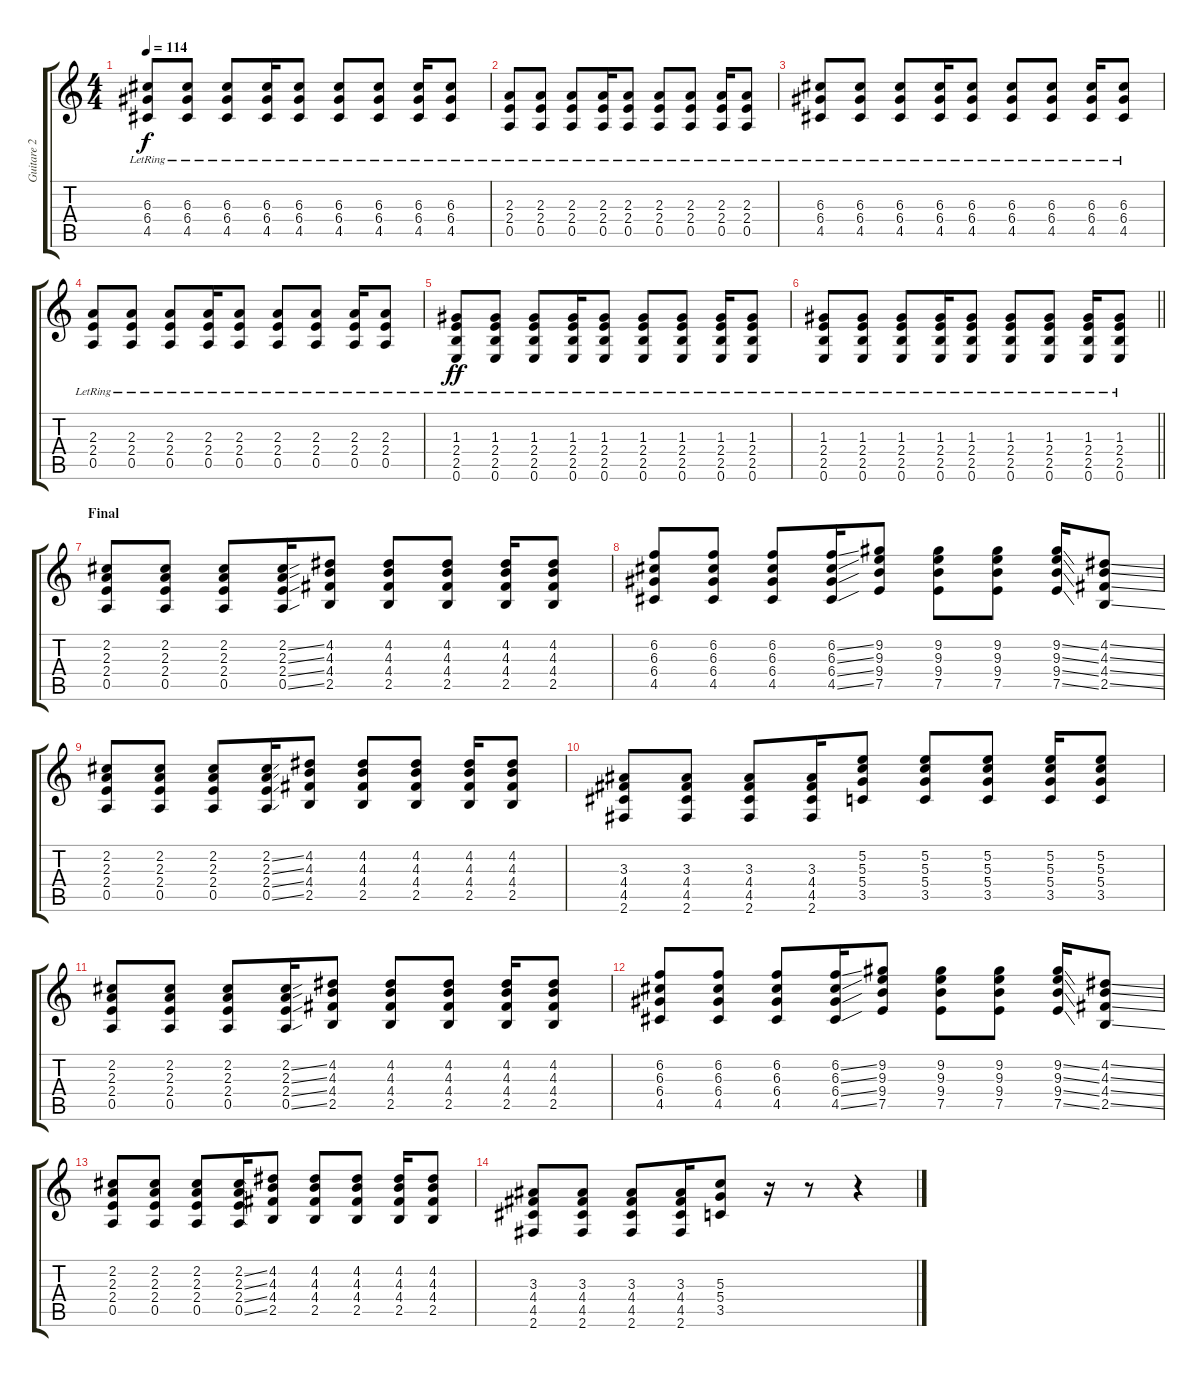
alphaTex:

\track ("Guitare 2" "Guitare 2") {instrument overdrivenguitar}
\staff {score tabs}
\tuning (E4 B3 G3 D3 A2 E2) {hide}
\ts (4 4)
\tempo 114
\clef g2
\ks c
(6.3{lr} 6.4{lr} 4.5{lr}).8{dy f} (6.3{lr} 6.4{lr} 4.5{lr}).8 (6.3{lr} 6.4{lr} 4.5{lr}).8 (6.3{lr} 6.4{lr} 4.5{lr}).16 (6.3{lr} 6.4{lr} 4.5{lr}).8 (6.3{lr} 6.4{lr} 4.5{lr}).8 (6.3{lr} 6.4{lr} 4.5{lr}).8 (6.3{lr} 6.4{lr} 4.5{lr}).16 (6.3{lr} 6.4{lr} 4.5{lr}).8 |
(2.3{lr} 2.4{lr} 0.5{lr}).8 (2.3{lr} 2.4{lr} 0.5{lr}).8 (2.3{lr} 2.4{lr} 0.5{lr}).8 (2.3{lr} 2.4{lr} 0.5{lr}).16 (2.3{lr} 2.4{lr} 0.5{lr}).8 (2.3{lr} 2.4{lr} 0.5{lr}).8 (2.3{lr} 2.4{lr} 0.5{lr}).8 (2.3{lr} 2.4{lr} 0.5{lr}).16 (2.3{lr} 2.4{lr} 0.5{lr}).8 |
(6.3{lr} 6.4{lr} 4.5{lr}).8 (6.3{lr} 6.4{lr} 4.5{lr}).8 (6.3{lr} 6.4{lr} 4.5{lr}).8 (6.3{lr} 6.4{lr} 4.5{lr}).16 (6.3{lr} 6.4{lr} 4.5{lr}).8 (6.3{lr} 6.4{lr} 4.5{lr}).8 (6.3{lr} 6.4{lr} 4.5{lr}).8 (6.3{lr} 6.4{lr} 4.5{lr}).16 (6.3{lr} 6.4{lr} 4.5{lr}).8 |
(2.3{lr} 2.4{lr} 0.5{lr}).8 (2.3{lr} 2.4{lr} 0.5{lr}).8 (2.3{lr} 2.4{lr} 0.5{lr}).8 (2.3{lr} 2.4{lr} 0.5{lr}).16 (2.3{lr} 2.4{lr} 0.5{lr}).8 (2.3{lr} 2.4{lr} 0.5{lr}).8 (2.3{lr} 2.4{lr} 0.5{lr}).8 (2.3{lr} 2.4{lr} 0.5{lr}).16 (2.3{lr} 2.4{lr} 0.5{lr}).8 |
(1.3{lr} 2.4{lr} 2.5{lr} 0.6).8{dy ff} (1.3{lr} 2.4{lr} 2.5{lr} 0.6).8 (1.3{lr} 2.4{lr} 2.5{lr} 0.6).8 (1.3{lr} 2.4{lr} 2.5{lr} 0.6).16 (1.3{lr} 2.4{lr} 2.5{lr} 0.6).8 (1.3{lr} 2.4{lr} 2.5{lr} 0.6).8 (1.3{lr} 2.4{lr} 2.5{lr} 0.6).8 (1.3{lr} 2.4{lr} 2.5{lr} 0.6).16 (1.3{lr} 2.4{lr} 2.5{lr} 0.6).8 |
\barLineRight lightlight
(1.3{lr} 2.4{lr} 2.5{lr} 0.6).8 (1.3{lr} 2.4{lr} 2.5{lr} 0.6).8 (1.3{lr} 2.4{lr} 2.5{lr} 0.6).8 (1.3{lr} 2.4{lr} 2.5{lr} 0.6).16 (1.3{lr} 2.4{lr} 2.5{lr} 0.6).8 (1.3{lr} 2.4{lr} 2.5{lr} 0.6).8 (1.3{lr} 2.4{lr} 2.5{lr} 0.6).8 (1.3{lr} 2.4{lr} 2.5{lr} 0.6).16 (1.3{lr} 2.4{lr} 2.5{lr} 0.6).8 |
\section ("" "Final")
(2.2 2.3 2.4 0.5).8 (2.2 2.3 2.4 0.5).8 (2.2 2.3 2.4 0.5).8 (2.2{ss} 2.3{ss} 2.4{ss} 0.5{ss}).16 (4.2 4.3 4.4 2.5).8 (4.2 4.3 4.4 2.5).8 (4.2 4.3 4.4 2.5).8 (4.2 4.3 4.4 2.5).16 (4.2 4.3 4.4 2.5).8 |
(6.2 6.3 6.4 4.5).8 (6.2 6.3 6.4 4.5).8 (6.2 6.3 6.4 4.5).8 (6.2{ss} 6.3{ss} 6.4{ss} 4.5{ss}).16 (9.2 9.3 9.4 7.5).8 (9.2 9.3 9.4 7.5).8 (9.2 9.3 9.4 7.5).8 (9.2{ss} 9.3{ss} 9.4{ss} 7.5{ss}).16 (4.2{ss} 4.3{ss} 4.4{ss} 2.5{ss}).8 |
(2.2 2.3 2.4 0.5).8 (2.2 2.3 2.4 0.5).8 (2.2 2.3 2.4 0.5).8 (2.2{ss} 2.3{ss} 2.4{ss} 0.5{ss}).16 (4.2 4.3 4.4 2.5).8 (4.2 4.3 4.4 2.5).8 (4.2 4.3 4.4 2.5).8 (4.2 4.3 4.4 2.5).16 (4.2 4.3 4.4 2.5).8 |
(3.3 4.4 4.5 2.6).8 (3.3 4.4 4.5 2.6).8 (3.3 4.4 4.5 2.6).8 (3.3 4.4 4.5 2.6).16 (5.2 5.3 5.4 3.5).8 (5.2 5.3 5.4 3.5).8 (5.2 5.3 5.4 3.5).8 (5.2 5.3 5.4 3.5).16 (5.2 5.3 5.4 3.5).8 |
(2.2 2.3 2.4 0.5).8 (2.2 2.3 2.4 0.5).8 (2.2 2.3 2.4 0.5).8 (2.2{ss} 2.3{ss} 2.4{ss} 0.5{ss}).16 (4.2 4.3 4.4 2.5).8 (4.2 4.3 4.4 2.5).8 (4.2 4.3 4.4 2.5).8 (4.2 4.3 4.4 2.5).16 (4.2 4.3 4.4 2.5).8 |
(6.2 6.3 6.4 4.5).8 (6.2 6.3 6.4 4.5).8 (6.2 6.3 6.4 4.5).8 (6.2{ss} 6.3{ss} 6.4{ss} 4.5{ss}).16 (9.2 9.3 9.4 7.5).8 (9.2 9.3 9.4 7.5).8 (9.2 9.3 9.4 7.5).8 (9.2{ss} 9.3{ss} 9.4{ss} 7.5{ss}).16 (4.2{ss} 4.3{ss} 4.4{ss} 2.5{ss}).8 |
(2.2 2.3 2.4 0.5).8 (2.2 2.3 2.4 0.5).8 (2.2 2.3 2.4 0.5).8 (2.2{ss} 2.3{ss} 2.4{ss} 0.5{ss}).16 (4.2 4.3 4.4 2.5).8 (4.2 4.3 4.4 2.5).8 (4.2 4.3 4.4 2.5).8 (4.2 4.3 4.4 2.5).16 (4.2 4.3 4.4 2.5).8 |
(3.3 4.4 4.5 2.6).8 (3.3 4.4 4.5 2.6).8 (3.3 4.4 4.5 2.6).8 (3.3 4.4 4.5 2.6).16 (5.3 5.4 3.5).8 r.16 r.8 r.4
